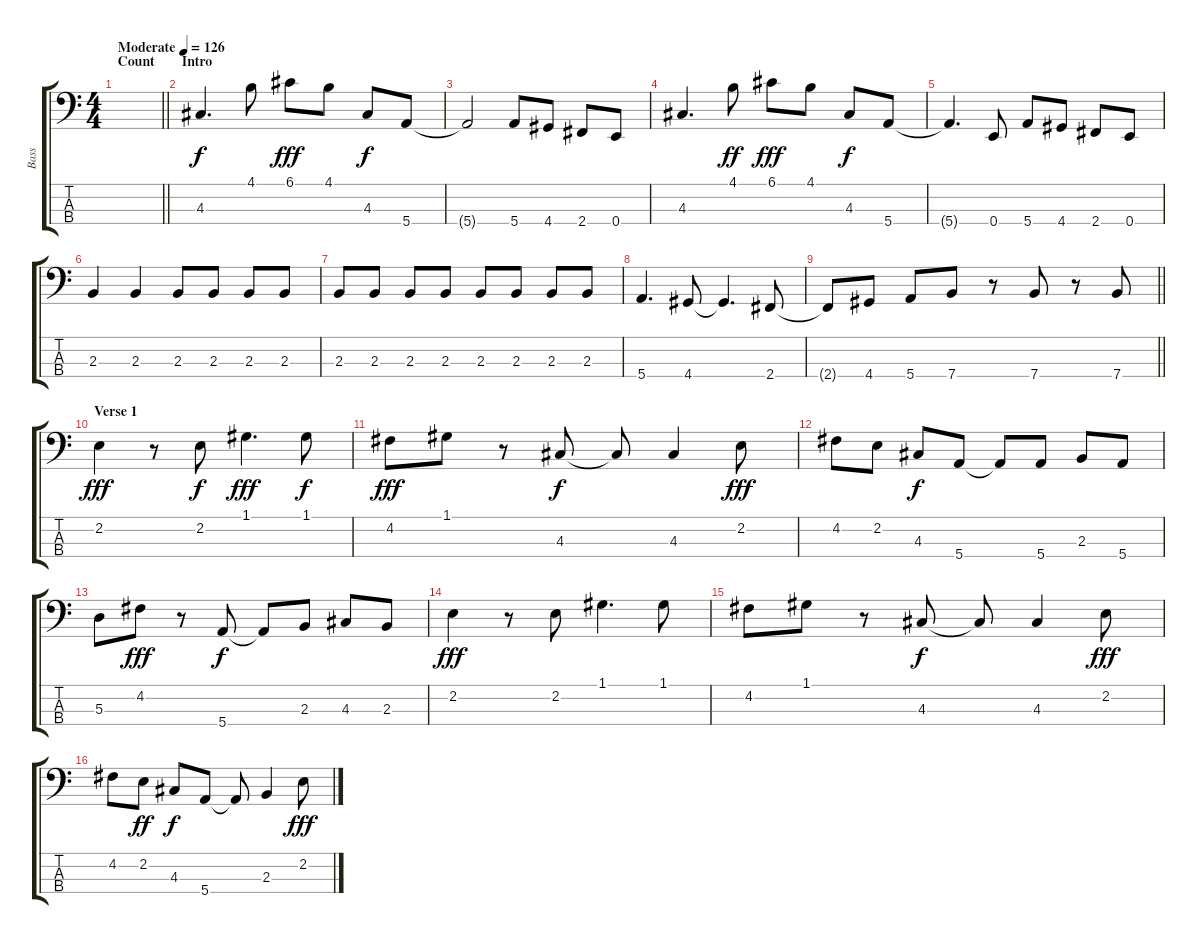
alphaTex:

\track ("Bass" "Bass") {instrument electricbassfinger}
\staff {score tabs}
\tuning (G2 D2 A1 E1) {hide}
\ts (4 4)
\section ("" "Count")
\tempo (126 "Moderate")
\clef f4
\barLineRight lightlight
\ks c
|
\section ("" "Intro")
4.3.4{d} 4.1.8 6.1.8{dy fff} 4.1.8 4.3.8{dy f} 5.4.8 |
5.4{t}.2 5.4.8 4.4.8 2.4.8 0.4.8 |
4.3.4{d} 4.1.8{dy ff} 6.1.8{dy fff} 4.1.8 4.3.8{dy f} 5.4.8 |
5.4{t}.4{d} 0.4.8 5.4.8 4.4.8 2.4.8 0.4.8 |
2.3.4 2.3.4 2.3.8 2.3.8 2.3.8 2.3.8 |
2.3.8 2.3.8 2.3.8 2.3.8 2.3.8 2.3.8 2.3.8 2.3.8 |
5.4.4{d} 4.4.8 4.4{t}.4{d} 2.4.8 |
\barLineRight lightlight
2.4{t}.8 4.4.8 5.4.8 7.4.8 r.8 7.4.8 r.8 7.4.8 |
\section ("" "Verse 1")
2.2.4{dy fff} r.8 2.2.8{dy f} 1.1.4{d dy fff} 1.1.8{dy f} |
4.2.8{dy fff} 1.1.8 r.8 4.3.8{dy f} 4.3{t}.8 4.3.4 2.2.8{dy fff} |
4.2.8 2.2.8 4.3.8{dy f} 5.4.8 5.4{t}.8 5.4.8 2.3.8 5.4.8 |
5.3.8 4.2.8{dy fff} r.8 5.4.8{dy f} 5.4{t}.8 2.3.8 4.3.8 2.3.8 |
2.2.4{dy fff} r.8 2.2.8 1.1.4{d} 1.1.8 |
4.2.8 1.1.8 r.8 4.3.8{dy f} 4.3{t}.8 4.3.4 2.2.8{dy fff} |
4.2.8 2.2.8{dy ff} 4.3.8{dy f} 5.4.8 5.4{t}.8 2.3.4 2.2.8{dy fff}
